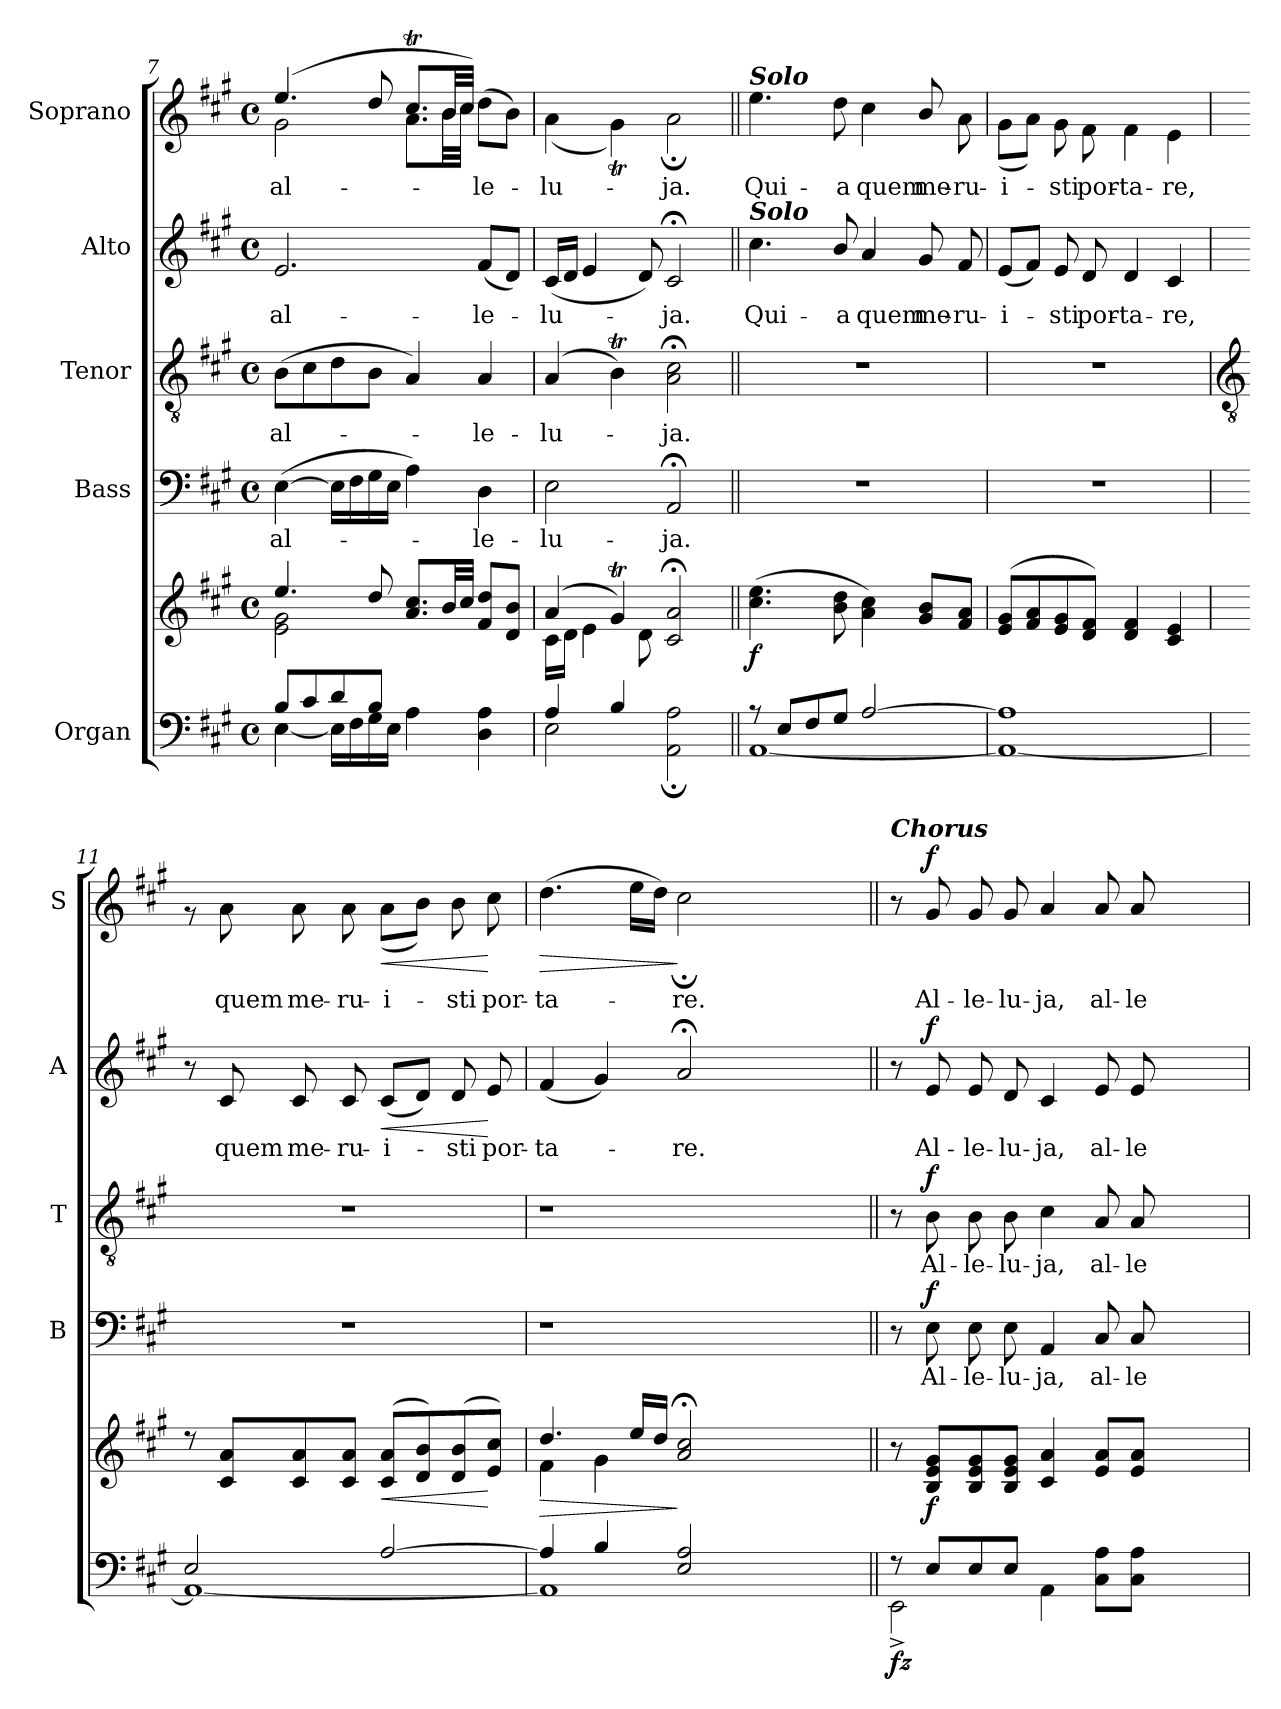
**kern	**kern	**dynam	**kern	**text	**dynam	**kern	**text	**dynam	**kern	**text	**dynam	**kern	**text	**dynam
*part5	*part5	*part5	*part4	*part4	*part4	*part3	*part3	*part3	*part2	*part2	*part2	*part1	*part1	*part1
*staff6	*staff5	*staff5/6	*staff4	*staff4	*staff4	*staff3	*staff3	*staff3	*staff2	*staff2	*staff2	*staff1	*staff1	*staff1
*I"Organ	*	*	*I"Bass	*	*	*I"Tenor	*	*	*I"Alto	*	*	*I"Soprano	*	*
*	*	*	*I'B	*	*	*I'T	*	*	*I'A	*	*	*I'S	*	*
*clefF4	*clefG2	*	*clefF4	*	*	*clefGv2	*	*	*clefG2	*	*	*clefG2	*	*
*k[f#c#g#]	*k[f#c#g#]	*	*k[f#c#g#]	*	*	*k[f#c#g#]	*	*	*k[f#c#g#]	*	*	*k[f#c#g#]	*	*
*A:	*A:	*	*A:	*	*	*A:	*	*	*A:	*	*	*A:	*	*
*M4/4	*M4/4	*	*M4/4	*	*	*M4/4	*	*	*M4/4	*	*	*M4/4	*	*
*met(c)	*met(c)	*	*met(c)	*	*	*met(c)	*	*	*met(c)	*	*	*met(c)	*	*
=7	=7	=7	=7	=7	=7	=7	=7	=7	=7	=7	=7	=7	=7	=7
*^	*^	*	*	*	*	*	*	*	*	*	*	*	*	*
!	!	!	!	!	!	!LO:LY:b	!	!	!LO:LY:b	!	!	!LO:LY:b	!	!	!LO:LY:b	!
*	*	*	*	*	*	*	*	*	*	*	*	*	*	*^	*	*
8B/L	[4E\	4.ee/	2e\ 2g#\	.	(>[4E	al-	.	(>8BL	al-	.	2.e	al-	.	(>4.ee/	2g#\	al-	.
8c#/	.	.	.	.	.	.	.	8c#	.	.	.	.	.	.	.	.	.
8d/	16E\LL]	.	.	.	16ELL]	.	.	8d	.	.	.	.	.	.	.	.	.
.	16F#\	.	.	.	16F#	.	.	.	.	.	.	.	.	.	.	.	.
8B/J	16G#\	8dd/	.	.	16G#	.	.	8BJ	.	.	.	.	.	8dd/	.	.	.
.	16E\JJ	.	.	.	16EJJ	.	.	.	.	.	.	.	.	.	.	.	.
2ryy	4A\	8.a/ 8.cc#/L	2ryy	.	4A)	.	.	4A)	.	.	.	.	.	8.cc#t/L	8.aL	.	.
.	.	32b/LL	.	.	.	.	.	.	.	.	.	.	.	32b/LL	32bLL	.	.
.	.	32cc#/JJJ	.	.	.	.	.	.	.	.	.	.	.	32cc#/JJJ)	32cc#JJJ	.	.
!	!	!	!	!	!	!LO:LY:b	!	!	!LO:LY:b	!	!	!LO:LY:b	!	!	!	!LO:LY:b	!
.	4D\ 4A\	8f#/ 8dd/L	.	.	4D	le-	.	4A	le-	.	(<8f#L	-le-	.	4ryy	(>8ddL	le-	.
.	.	8d/ 8b/J	.	.	.	.	.	.	.	.	8dJ)	.	.	.	8bJ)	.	.
=8	=8	=8	=8	=8	=8	=8	=8	=8	=8	=8	=8	=8	=8	=8	=8	=8	=8
!	!	!	!	!	!	!LO:LY:b	!	!	!LO:LY:b	!	!	!LO:LY:b	!	!	!	!LO:LY:b	!
4A/	2E\	(>4a/	16c#\LL	.	2E	-lu-	.	(<4A	-lu-	.	(<16c#LL	lu-	.	1ryy	(<4a	lu-	.
.	.	.	16d\JJ	.	.	.	.	.	.	.	16dJJ	.	.	.	.	.	.
.	.	.	4e\	.	.	.	.	.	.	.	4e	.	.	.	.	.	.
4B/	.	4g#t/)	.	.	.	.	.	4BT)	.	.	.	.	.	.	4g#t)	.	.
.	.	.	8d\	.	.	.	.	.	.	.	8d)	.	.	.	.	.	.
!	!	!	!	!	!	!LO:LY:b	!	!	!LO:LY:b	!	!	!LO:LY:b	!	!	!	!LO:LY:b	!
2ryy	2AA\; 2A\;	2c#/;< 2a/;<	2ryy	.	2AA;<	-ja.	.	2A;< 2c#;<	ja.	.	2c#;<	ja.	.	.	2a;<	ja.	.
=9||	=9||	=9||	=9||	=9||	=9||	=9||	=9||	=9||	=9||	=9||	=9||	=9||	=9||	=9||	=9||	=9||	=9||
!	!	!	!	!	!	!	!	!	!	!	!	!	!	!LO:TX:a:Bi:t=Solo	!	!	!
!	!	!	!	!	!	!	!	!	!	!	!LO:TX:a:Bi:t=Solo	!	!	!	!	!	!
!	!	!	!	!LO:DY:b	!	!	!	!	!	!	!	!LO:LY:b	!	!	!	!LO:LY:b	!
8r	[1AA\	(>4.cc#\ 4.ee\	1ryy	f	1r	.	.	1r	.	.	4.cc#	Qui-	.	1ryy	4.ee	Qui-	.
8E/L	.	.	.	.	.	.	.	.	.	.	.	.	.	.	.	.	.
8F#/	.	.	.	.	.	.	.	.	.	.	.	.	.	.	.	.	.
!	!	!	!	!	!	!	!	!	!	!	!	!LO:LY:b	!	!	!	!LO:LY:b	!
8G#/J	.	8b\ 8dd\	.	.	.	.	.	.	.	.	8b/	-a	.	.	8dd	-a	.
!	!	!	!	!	!	!	!	!	!	!	!	!LO:LY:b	!	!	!	!LO:LY:b	!
[2A/	.	4a\ 4cc#\)	.	.	.	.	.	.	.	.	4a	quem	.	.	4cc#	quem	.
!	!	!	!	!	!	!	!	!	!	!	!	!LO:LY:b	!	!	!	!LO:LY:b	!
.	.	8g#/ 8b/L	.	.	.	.	.	.	.	.	8g#	me-	.	.	8b/	me-	.
!	!	!	!	!	!	!	!	!	!	!	!	!LO:LY:b	!	!	!	!LO:LY:b	!
.	.	8f#/ 8a/J	.	.	.	.	.	.	.	.	8f#	-ru-	.	.	8a	-ru-	.
=10	=10	=10	=10	=10	=10	=10	=10	=10	=10	=10	=10	=10	=10	=10	=10	=10	=10
!	!	!	!	!	!	!	!	!	!	!	!	!LO:LY:b	!	!	!	!LO:LY:b	!
1A/]	1AA\_	(>8e/ 8g#/L	1ryy	.	1r	.	.	1r	.	.	(<8eL	-i-	.	1ryy	(<8g#L	-i-	.
.	.	8f#/ 8a/	.	.	.	.	.	.	.	.	8f#J)	.	.	.	8aJ)	.	.
!	!	!	!	!	!	!	!	!	!	!	!	!LO:LY:b	!	!	!	!LO:LY:b	!
.	.	8e/ 8g#/	.	.	.	.	.	.	.	.	8e	sti	.	.	8g#	sti	.
!	!	!	!	!	!	!	!	!	!	!	!	!LO:LY:b	!	!	!	!LO:LY:b	!
.	.	8d/ 8f#/J)	.	.	.	.	.	.	.	.	8d	por-	.	.	8f#	por-	.
!	!	!	!	!	!	!	!	!	!	!	!	!LO:LY:b	!	!	!	!LO:LY:b	!
.	.	4d/ 4f#/	.	.	.	.	.	.	.	.	4d	-ta-	.	.	4f#	-ta-	.
!	!	!	!	!	!	!	!	!	!	!	!	!LO:LY:b	!	!	!	!LO:LY:b	!
.	.	4c#/ 4e/	.	.	.	.	.	.	.	.	4c#	-re,	.	.	4e	-re,	.
!!LO:LB:g=z	!!
=11	=11	=11	=11	=11	=11	=11	=11	=11	=11	=11	=11	=11	=11	=11	=11	=11	=11
*	*	*	*	*	*	*	*	*clefGv2	*	*	*	*	*	*	*	*	*
2E/	1AA\_	8r	1ryy	.	1r	.	.	1r	.	.	8r	.	.	1ryy	8r	.	.
!	!	!	!	!	!	!	!	!	!	!	!	!LO:LY:b	!	!	!	!LO:LY:b	!
.	.	8c#/ 8a/L	.	.	.	.	.	.	.	.	8c#	quem	.	.	8a	quem	.
!	!	!	!	!	!	!	!	!	!	!	!	!LO:LY:b	!	!	!	!LO:LY:b	!
.	.	8c#/ 8a/	.	.	.	.	.	.	.	.	8c#	me-	.	.	8a	me-	.
!	!	!	!	!	!	!	!	!	!	!	!	!LO:LY:b	!	!	!	!LO:LY:b	!
.	.	8c#/ 8a/J	.	.	.	.	.	.	.	.	8c#	-ru-	.	.	8a	-ru-	.
!	!	!	!	!LO:HP:b	!	!	!	!	!	!	!	!LO:LY:b	!LO:HP:b	!	!	!LO:LY:b	!LO:HP:b
[2A/	.	(<8c#/ 8a/L	.	<	.	.	.	.	.	.	(<8c#L	-i-	<	.	(<8aL	-i-	<
.	.	8d/ 8b/)	.	.	.	.	.	.	.	.	8dJ)	.	.	.	8bJ)	.	.
!	!	!	!	!	!	!	!	!	!	!	!	!LO:LY:b	!	!	!	!LO:LY:b	!
.	.	(<8d/ 8b/	.	.	.	.	.	.	.	.	8d	sti	.	.	8b	sti	.
!	!	!	!	!	!	!	!	!	!	!	!	!LO:LY:b	!	!	!	!LO:LY:b	!
.	.	8e/ 8cc#/J)	.	[	.	.	.	.	.	.	8e	por-	[	.	8cc#	por-	[
=12	=12	=12	=12	=12	=12	=12	=12	=12	=12	=12	=12	=12	=12	=12	=12	=12	=12
!	!	!	!	!LO:HP:b	!	!	!	!	!	!	!	!LO:LY:b	!	!LO:N:vis=2	!	!LO:LY:b	!LO:HP:b
4A/]	1AA\]	4.dd/	4f#\	>	1r	.	.	1r	.	.	(<4f#	-ta-	.	2..ryy	(>4.dd\	-ta-	>
4B/	.	.	4g#\	.	.	.	.	.	.	.	4g#)	.	.	.	.	.	.
.	.	16ee/LL	.	.	.	.	.	.	.	.	.	.	.	.	16ee\LL	.	.
.	.	16dd/JJ	.	.	.	.	.	.	.	.	.	.	.	.	16dd\JJ)	.	.
!	!	!	!	!	!	!	!	!	!	!	!	!LO:LY:b	!	!	!	!LO:LY:b	!
2E/ 2A/	.	2a/;< 2cc#/;<	2ryy	]	.	.	.	.	.	.	2a;<	re.	.	.	2cc#;<\	re.	]
.	.	.	.	.	.	.	.	.	.	.	.	.	.	16ryy	.	.	.
.	.	.	.	.	.	.	.	.	.	.	.	.	.	2ryy	.	.	.
4..ryy	4..ryy	4..ryy	4..ryy	.	4..ryy	.	.	4..ryy	.	.	4..ryy	.	.	.	4..ryy	.	.
=13||	=13||	=13||	=13||	=13||	=13||	=13||	=13||	=13||	=13||	=13||	=13||	=13||	=13||	=13||	=13||	=13||	=13||
!	!	!	!	!	!	!	!	!	!	!	!	!	!	!LO:TX:a:Bi:t=Chorus	!	!	!
!	!	!	!	!LO:DY:b=2	!	!	!	!	!	!	!	!	!	!	!	!	!
8r	2EE^\	8r	1ryy	fz	8r	.	.	8r	.	.	8r	.	.	2ryy	8r	.	.
!	!	!	!	!LO:DY:b	!	!LO:LY:b	!LO:DY:b	!	!LO:LY:b	!LO:DY:b	!	!LO:LY:b	!LO:DY:b	!	!	!LO:LY:b	!LO:DY:b
8E/L	.	8B/ 8e/ 8g#/L	.	f	8E	Al-	f	8B	Al-	f	8e	Al-	f	.	8g#	Al-	f
!	!	!	!	!	!	!LO:LY:b	!	!	!LO:LY:b	!	!	!LO:LY:b	!	!	!	!LO:LY:b	!
8E/	.	8B/ 8e/ 8g#/	.	.	8E	-le-	.	8B	-le-	.	8e	-le-	.	.	8g#	-le-	.
!	!	!	!	!	!	!LO:LY:b	!	!	!LO:LY:b	!	!	!LO:LY:b	!	!	!	!LO:LY:b	!
8E/J	.	8B/ 8e/ 8g#/J	.	.	8E	-lu-	.	8B	-lu-	.	8d	-lu-	.	.	8g#	-lu-	.
!	!	!	!	!	!	!LO:LY:b	!	!	!LO:LY:b	!	!	!LO:LY:b	!	!	!	!LO:LY:b	!
2ryy	4AA\	4c#/ 4a/	.	.	4AA	-ja,	.	4c#	-ja,	.	4c#	-ja,	.	1ryy	4a	-ja,	.
!	!	!	!	!	!	!LO:LY:b	!	!	!LO:LY:b	!	!	!LO:LY:b	!	!	!	!LO:LY:b	!
.	8C#\ 8A\L	8e/ 8a/L	.	.	8C#	al-	.	8A	al-	.	8e	al-	.	.	8a	al-	.
!	!	!	!	!	!	!LO:LY:b	!	!	!LO:LY:b	!	!	!LO:LY:b	!	!	!	!LO:LY:b	!
.	8C#\ 8A\J	8e/ 8a/J	.	.	8C#	-le-	.	8A	-le-	.	8e	-le-	.	.	8a	-le-	.
2ryy	2ryy	2ryy	2ryy	.	2ryy	.	.	2ryy	.	.	2ryy	.	.	.	2ryy	.	.
*v	*v	*	*	*	*	*	*	*	*	*	*	*	*	*v	*v	*	*
*	*v	*v	*	*	*	*	*	*	*	*	*	*	*	*	*
=	=	=	=	=	=	=	=	=	=	=	=	=	=	=
*-	*-	*-	*-	*-	*-	*-	*-	*-	*-	*-	*-	*-	*-	*-
